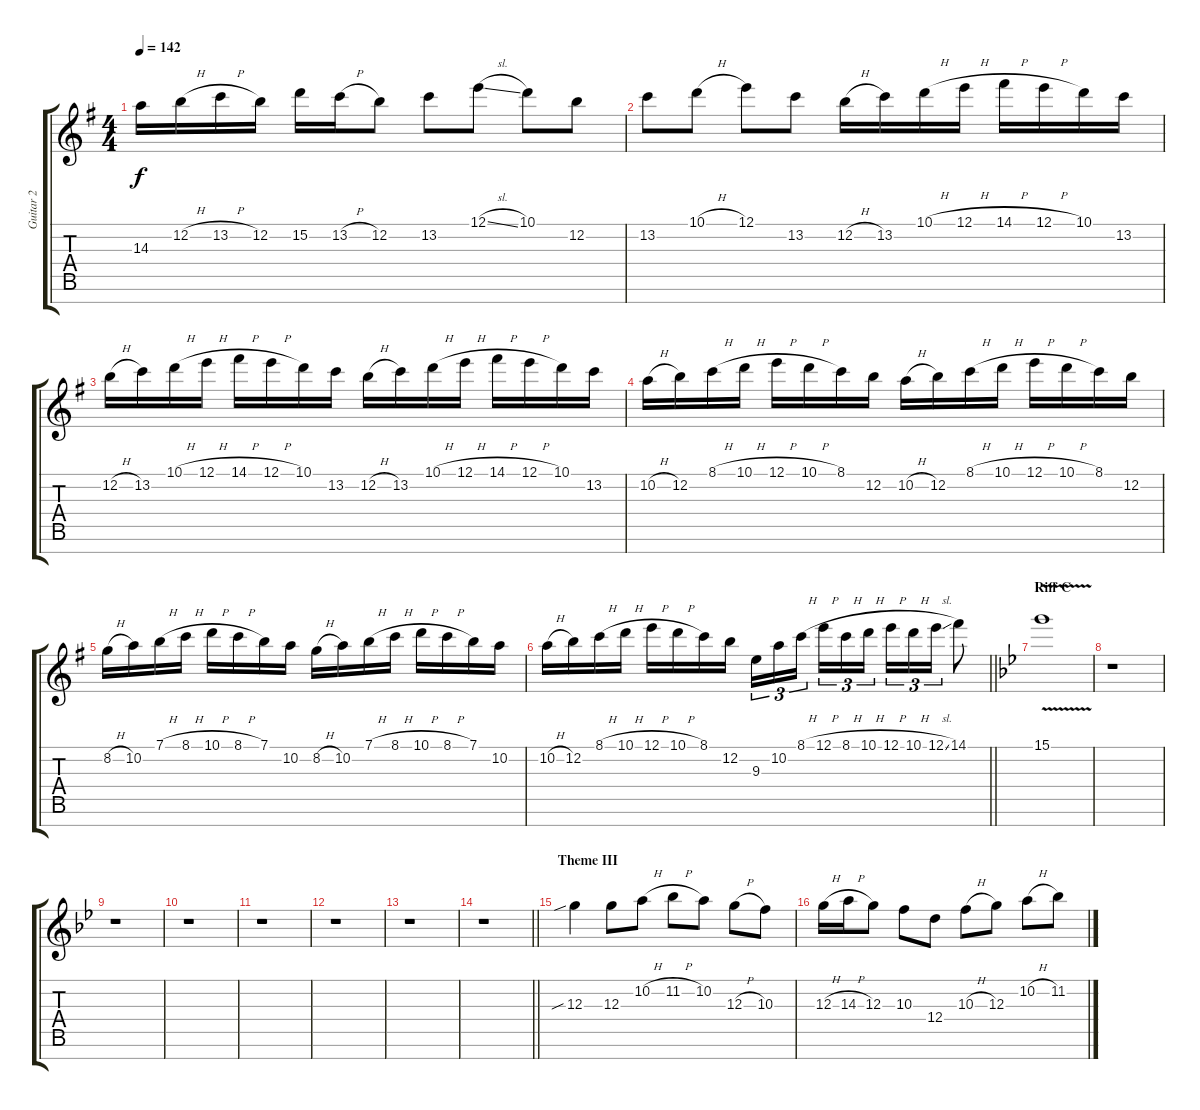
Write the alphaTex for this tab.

\track ("Guitar 2" "Guitar 2") {instrument overdrivenguitar}
\staff {score tabs}
\tuning (E4 B3 G3 D3 A2 E2 B1) {hide}
\ts (4 4)
\tempo 142
\clef g2
\ks eminor
14.3.16{dy f} 12.2{h}.16 13.2{h}.16 12.2.16 15.2.16 13.2{h}.16 12.2.8 13.2.8 12.1{sl}.8 10.1.8 12.2.8 |
13.2.8 10.1{h}.8 12.1.8 13.2.8 12.2{h}.16 13.2.16 10.1{h}.16 12.1{h}.16 14.1{h}.16 12.1{h}.16 10.1.16 13.2.16 |
12.2{h}.16 13.2.16 10.1{h}.16 12.1{h}.16 14.1{h}.16 12.1{h}.16 10.1.16 13.2.16 12.2{h}.16 13.2.16 10.1{h}.16 12.1{h}.16 14.1{h}.16 12.1{h}.16 10.1.16 13.2.16 |
10.2{h}.16 12.2.16 8.1{h}.16 10.1{h}.16 12.1{h}.16 10.1{h}.16 8.1.16 12.2.16 10.2{h}.16 12.2.16 8.1{h}.16 10.1{h}.16 12.1{h}.16 10.1{h}.16 8.1.16 12.2.16 |
8.2{h}.16 10.2.16 7.1{h}.16 8.1{h}.16 10.1{h}.16 8.1{h}.16 7.1.16 10.2.16 8.2{h}.16 10.2.16 7.1{h}.16 8.1{h}.16 10.1{h}.16 8.1{h}.16 7.1.16 10.2.16 |
\barLineRight lightlight
10.2{h}.16 12.2.16 8.1{h}.16 10.1{h}.16 12.1{h}.16 10.1{h}.16 8.1.16 12.2.16 9.3.16{tu (3 2)} 10.2.16{tu (3 2)} 8.1{h}.16{tu (3 2)} 12.1{h}.16{tu (3 2)} 8.1{h}.16{tu (3 2)} 10.1{h}.16{tu (3 2)} 12.1{h}.16{tu (3 2)} 10.1{h}.16{tu (3 2)} 12.1{sl}.16{tu (3 2)} 14.1.8 |
\section ("" "Riff C")
\ks gminor
15.1{v}.1 |
r.1 |
r.1 |
r.1 |
r.1 |
r.1 |
r.1 |
\barLineRight lightlight
r.1 |
\section ("" "Theme III")
12.3{sib}.4 12.3.8 10.2{h}.8 11.2{h}.8 10.2.8 12.3{h}.8 10.3.8 |
12.3{h}.16 14.3{h}.16 12.3.8 10.3.8 12.4.8 10.3{h}.8 12.3.8 10.2{h}.8 11.2.8
